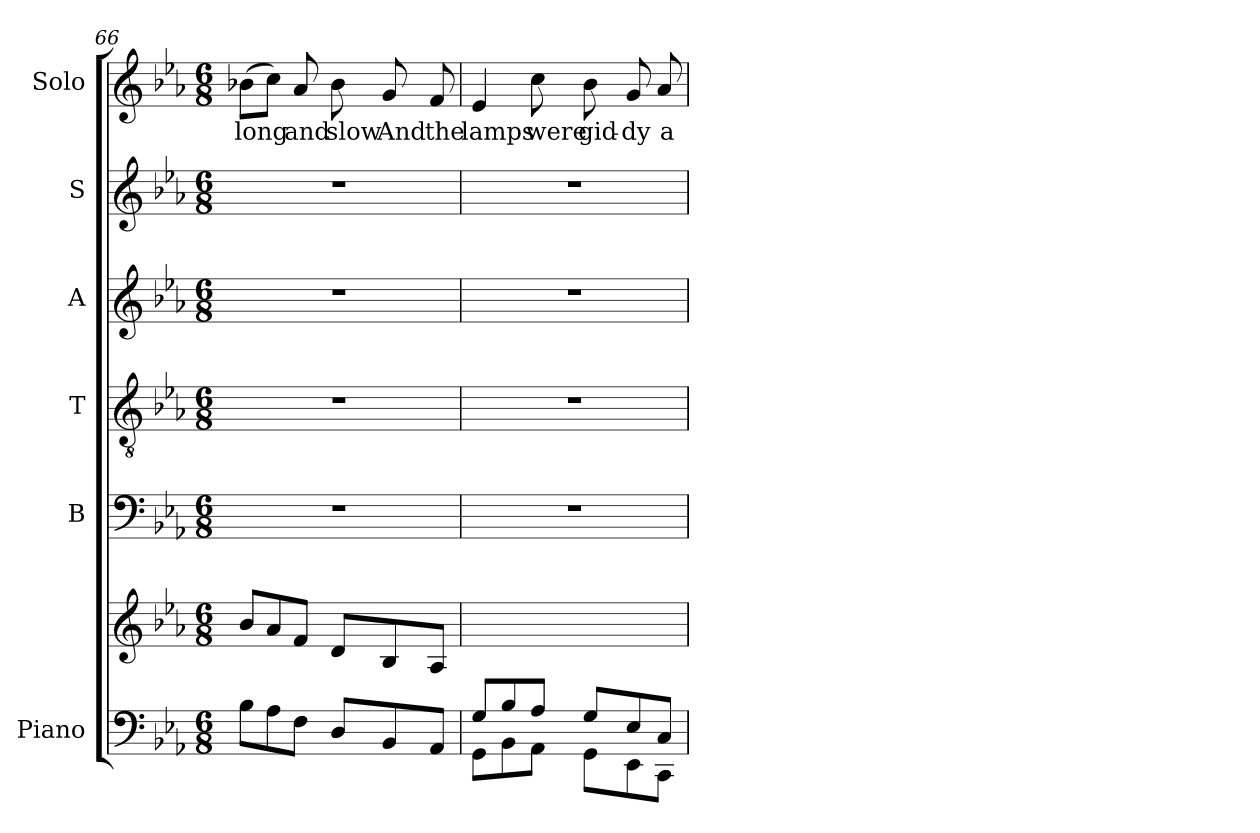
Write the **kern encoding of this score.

**kern	**kern	**kern	**kern	**kern	**kern	**kern	**text
*part6	*part6	*part5	*part4	*part3	*part2	*part1	*part1
*staff7	*staff6	*staff5	*staff4	*staff3	*staff2	*staff1	*staff1
*I"Piano	*	*I"B	*I"T	*I"A	*I"S	*I"Solo	*
*I'Pno	*	*I'B	*I'T	*I'A	*I'S	*	*
*clefF4	*clefG2	*clefF4	*clefGv2	*clefG2	*clefG2	*clefG2	*
*k[b-e-a-]	*k[b-e-a-]	*k[b-e-a-]	*k[b-e-a-]	*k[b-e-a-]	*k[b-e-a-]	*k[b-e-a-]	*
*M6/8	*M6/8	*M6/8	*M6/8	*M6/8	*M6/8	*M6/8	*
=66	=66	=66	=66	=66	=66	=66	=66
!	!	!	!	!	!	!	!LO:LY:b
8B-\L	8b-/L	2.r	2.r	2.r	2.r	(8b-X\L	long
8A-\	8a-/	.	.	.	.	8cc\J)	.
!	!	!	!	!	!	!	!LO:LY:b
8F\J	8f/J	.	.	.	.	8a-/	and
!	!	!	!	!	!	!	!LO:LY:b
8D/L	8d/L	.	.	.	.	8b-\	slow
!	!	!	!	!	!	!	!LO:LY:b
8BB-/	8B-/	.	.	.	.	8g/	And
!	!	!	!	!	!	!	!LO:LY:b
8AA-/J	8A-/J	.	.	.	.	8f/	the
=67	=67	=67	=67	=67	=67	=67	=67
*^	*	*	*	*	*	*	*
!	!	!	!	!	!	!	!	!LO:LY:b
8G/L	8GG\L	2.ryy	2.r	2.r	2.r	2.r	4e-/	lamps
8B-/	8BB-\	.	.	.	.	.	.	.
!	!	!	!	!	!	!	!	!LO:LY:b
8A-/J	8AA-\J	.	.	.	.	.	8cc\	were
!	!	!	!	!	!	!	!	!LO:LY:b
8G/L	8GG\L	.	.	.	.	.	8b-\	gid-
!	!	!	!	!	!	!	!	!LO:LY:b
8E-/	8EE-\	.	.	.	.	.	8g/	-dy
!	!	!	!	!	!	!	!	!LO:LY:b
8C/J	8CC\J	.	.	.	.	.	8a-/	a-
*v	*v	*	*	*	*	*	*	*
=	=	=	=	=	=	=	=
*-	*-	*-	*-	*-	*-	*-	*-
